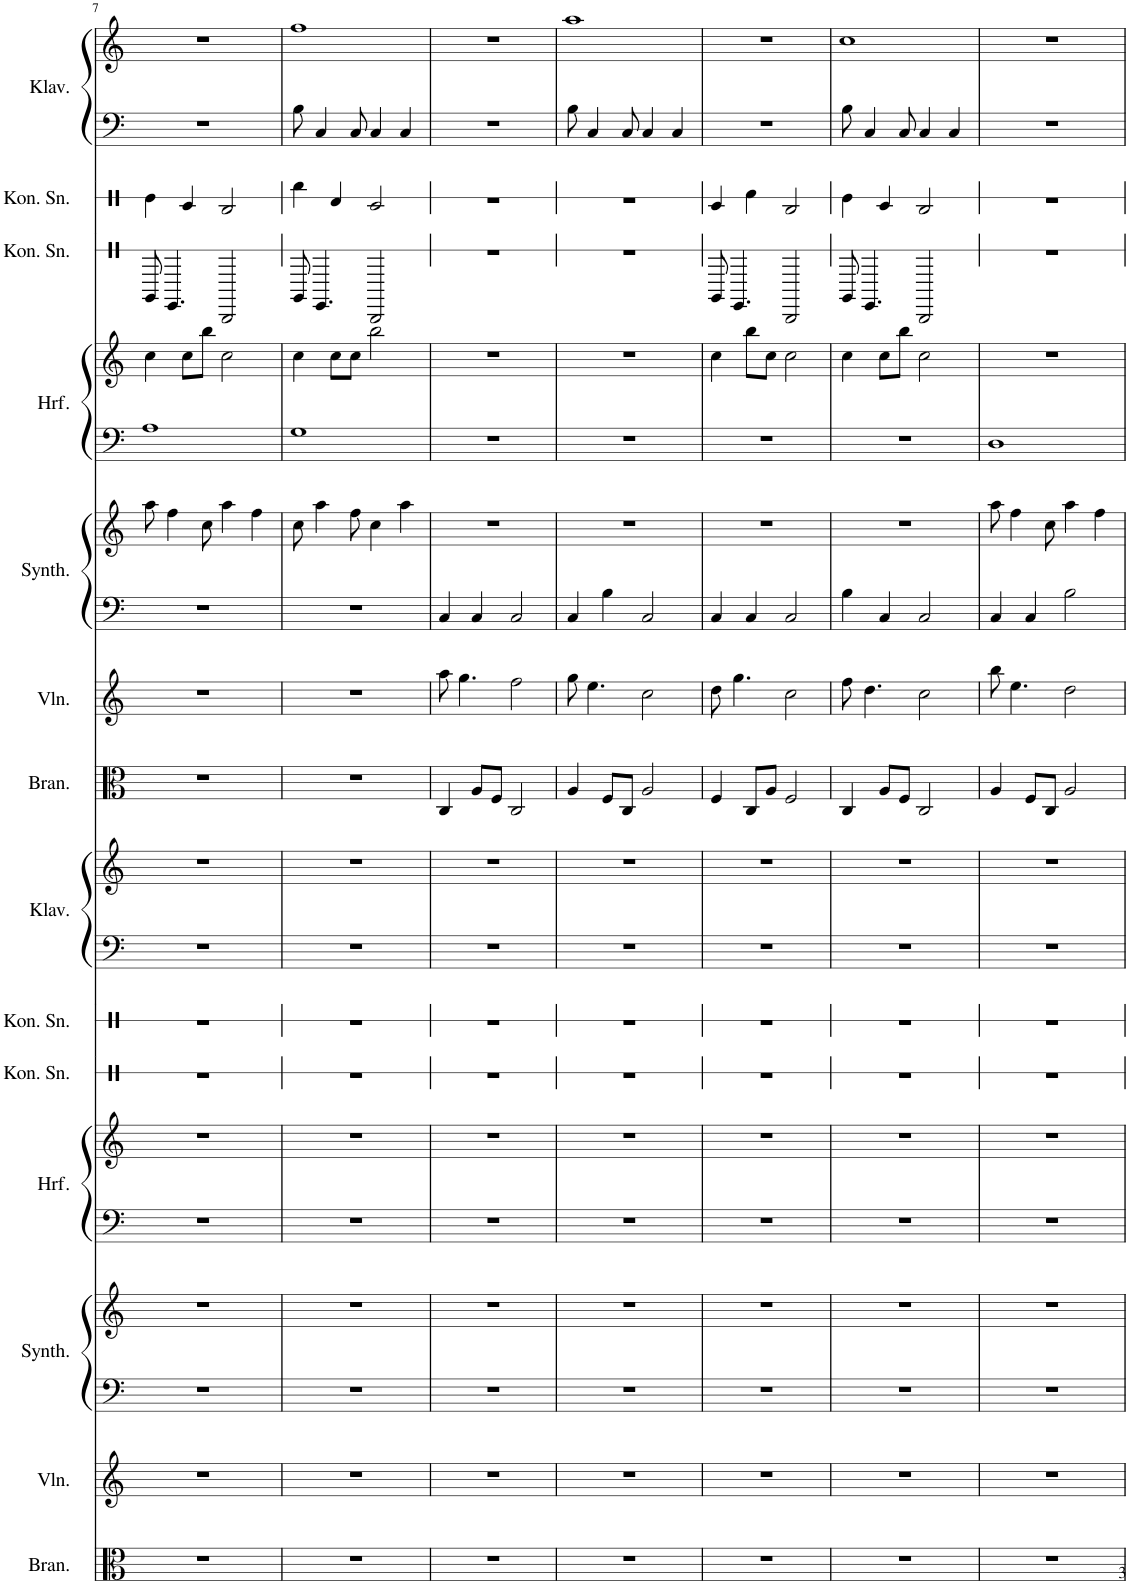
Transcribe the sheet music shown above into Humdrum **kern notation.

**kern	**kern	**kern	**kern	**kern	**kern	**kern	**kern	**kern	**kern	**kern	**kern	**kern	**kern	**kern	**kern	**kern	**kern	**kern	**kern
*part14	*part13	*part12	*part12	*part11	*part11	*part10	*part9	*part8	*part8	*part7	*part6	*part5	*part5	*part4	*part4	*part3	*part2	*part1	*part1
*staff20	*staff19	*staff18	*staff17	*staff16	*staff15	*staff14	*staff13	*staff12	*staff11	*staff10	*staff9	*staff8	*staff7	*staff6	*staff5	*staff4	*staff3	*staff2	*staff1
*I"Bratschen, StringInstrument	*I"Violinen, StringInstrument	*I"Pad Synthesizer, Warm Pad	*	*I"Harfe, Harp	*	*I"Konzert Snare Drum, Taiko	*I"Konzert Snare Drum, Taiko	*I"Klavier, Piano	*	*I"Bratschen, StringInstrument	*I"Violinen, StringInstrument	*I"Pad Synthesizer, Warm Pad	*	*I"Harfe, Harp	*	*I"Konzert Snare Drum, Taiko	*I"Konzert Snare Drum, Taiko	*I"Klavier, Piano	*
*I'Bran.	*I'Vln.	*I'Synth.	*	*I'Hrf.	*	*I'Kon. Sn.	*I'Kon. Sn.	*I'Klav.	*	*I'Bran.	*I'Vln.	*I'Synth.	*	*I'Hrf.	*	*I'Kon. Sn.	*I'Kon. Sn.	*I'Klav.	*
!!LO:PB:g=z
*clefC3	*clefG2	*clefF4	*clefG2	*clefF4	*clefG2	*clefX	*clefX	*clefF4	*clefG2	*clefC3	*clefG2	*clefF4	*clefG2	*clefF4	*clefG2	*clefX	*clefX	*clefF4	*clefG2
*k[]	*k[]	*k[]	*k[]	*k[]	*k[]	*k[]	*k[]	*k[]	*k[]	*k[]	*k[]	*k[]	*k[]	*k[]	*k[]	*k[]	*k[]	*k[]	*k[]
*M4/4	*M4/4	*M4/4	*M4/4	*M4/4	*M4/4	*M4/4	*M4/4	*M4/4	*M4/4	*M4/4	*M4/4	*M4/4	*M4/4	*M4/4	*M4/4	*M4/4	*M4/4	*M4/4	*M4/4
=7	=7	=7	=7	=7	=7	=7	=7	=7	=7	=7	=7	=7	=7	=7	=7	=7	=7	=7	=7
1r	1r	1r	1r	1r	1r	1r	1r	1r	1r	1r	1r	1r	8aa\	1A	4cc\	8A/	4ff\	1r	1r
.	.	.	.	.	.	.	.	.	.	.	.	.	4ff\	.	.	4.F/	.	.	.
.	.	.	.	.	.	.	.	.	.	.	.	.	.	.	8cc\L	.	4dd/	.	.
.	.	.	.	.	.	.	.	.	.	.	.	.	8cc\	.	8bb\J	.	.	.	.
.	.	.	.	.	.	.	.	.	.	.	.	.	4aa\	.	2cc\	2C/	2cc/	.	.
.	.	.	.	.	.	.	.	.	.	.	.	.	4ff\	.	.	.	.	.	.
=8	=8	=8	=8	=8	=8	=8	=8	=8	=8	=8	=8	=8	=8	=8	=8	=8	=8	=8	=8
1r	1r	1r	1r	1r	1r	1r	1r	1r	1r	1r	1r	1r	8cc\	1G	4cc\	8A/	4bb\	8B\	1ff
.	.	.	.	.	.	.	.	.	.	.	.	.	4aa\	.	.	4.F/	.	4C/	.
.	.	.	.	.	.	.	.	.	.	.	.	.	.	.	8cc\L	.	4ee/	.	.
.	.	.	.	.	.	.	.	.	.	.	.	.	8ff\	.	8cc\J	.	.	8C/	.
.	.	.	.	.	.	.	.	.	.	.	.	.	4cc\	.	2bb\	2C/	2dd/	4C/	.
.	.	.	.	.	.	.	.	.	.	.	.	.	4aa\	.	.	.	.	4C/	.
=9	=9	=9	=9	=9	=9	=9	=9	=9	=9	=9	=9	=9	=9	=9	=9	=9	=9	=9	=9
1r	1r	1r	1r	1r	1r	1r	1r	1r	1r	4C/	8aa\	4C/	1r	1r	1r	1r	1r	1r	1r
.	.	.	.	.	.	.	.	.	.	.	4.gg\	.	.	.	.	.	.	.	.
.	.	.	.	.	.	.	.	.	.	8A/L	.	4C/	.	.	.	.	.	.	.
.	.	.	.	.	.	.	.	.	.	8F/J	.	.	.	.	.	.	.	.	.
.	.	.	.	.	.	.	.	.	.	2C/	2ff\	2C/	.	.	.	.	.	.	.
=10	=10	=10	=10	=10	=10	=10	=10	=10	=10	=10	=10	=10	=10	=10	=10	=10	=10	=10	=10
1r	1r	1r	1r	1r	1r	1r	1r	1r	1r	4A/	8gg\	4C/	1r	1r	1r	1r	1r	8B\	1aa
.	.	.	.	.	.	.	.	.	.	.	4.ee\	.	.	.	.	.	.	4C/	.
.	.	.	.	.	.	.	.	.	.	8F/L	.	4B\	.	.	.	.	.	.	.
.	.	.	.	.	.	.	.	.	.	8C/J	.	.	.	.	.	.	.	8C/	.
.	.	.	.	.	.	.	.	.	.	2A/	2cc\	2C/	.	.	.	.	.	4C/	.
.	.	.	.	.	.	.	.	.	.	.	.	.	.	.	.	.	.	4C/	.
=11	=11	=11	=11	=11	=11	=11	=11	=11	=11	=11	=11	=11	=11	=11	=11	=11	=11	=11	=11
1r	1r	1r	1r	1r	1r	1r	1r	1r	1r	4F/	8dd\	4C/	1r	1r	4cc\	8A/	4dd/	1r	1r
.	.	.	.	.	.	.	.	.	.	.	4.gg\	.	.	.	.	4.F/	.	.	.
.	.	.	.	.	.	.	.	.	.	8C/L	.	4C/	.	.	8bb\L	.	4gg\	.	.
.	.	.	.	.	.	.	.	.	.	8A/J	.	.	.	.	8cc\J	.	.	.	.
.	.	.	.	.	.	.	.	.	.	2F/	2cc\	2C/	.	.	2cc\	2C/	2cc/	.	.
=12	=12	=12	=12	=12	=12	=12	=12	=12	=12	=12	=12	=12	=12	=12	=12	=12	=12	=12	=12
1r	1r	1r	1r	1r	1r	1r	1r	1r	1r	4C/	8ff\	4B\	1r	1r	4cc\	8A/	4ff\	8B\	1cc
.	.	.	.	.	.	.	.	.	.	.	4.dd\	.	.	.	.	4.F/	.	4C/	.
.	.	.	.	.	.	.	.	.	.	8A/L	.	4C/	.	.	8cc\L	.	4dd/	.	.
.	.	.	.	.	.	.	.	.	.	8F/J	.	.	.	.	8bb\J	.	.	8C/	.
.	.	.	.	.	.	.	.	.	.	2C/	2cc\	2C/	.	.	2cc\	2C/	2cc/	4C/	.
.	.	.	.	.	.	.	.	.	.	.	.	.	.	.	.	.	.	4C/	.
=13	=13	=13	=13	=13	=13	=13	=13	=13	=13	=13	=13	=13	=13	=13	=13	=13	=13	=13	=13
1r	1r	1r	1r	1r	1r	1r	1r	1r	1r	4A/	8bb\	4C/	8aa\	1D	1r	1r	1r	1r	1r
.	.	.	.	.	.	.	.	.	.	.	4.ee\	.	4ff\	.	.	.	.	.	.
.	.	.	.	.	.	.	.	.	.	8F/L	.	4C/	.	.	.	.	.	.	.
.	.	.	.	.	.	.	.	.	.	8C/J	.	.	8cc\	.	.	.	.	.	.
.	.	.	.	.	.	.	.	.	.	2A/	2dd\	2B\	4aa\	.	.	.	.	.	.
.	.	.	.	.	.	.	.	.	.	.	.	.	4ff\	.	.	.	.	.	.
=	=	=	=	=	=	=	=	=	=	=	=	=	=	=	=	=	=	=	=
*-	*-	*-	*-	*-	*-	*-	*-	*-	*-	*-	*-	*-	*-	*-	*-	*-	*-	*-	*-
